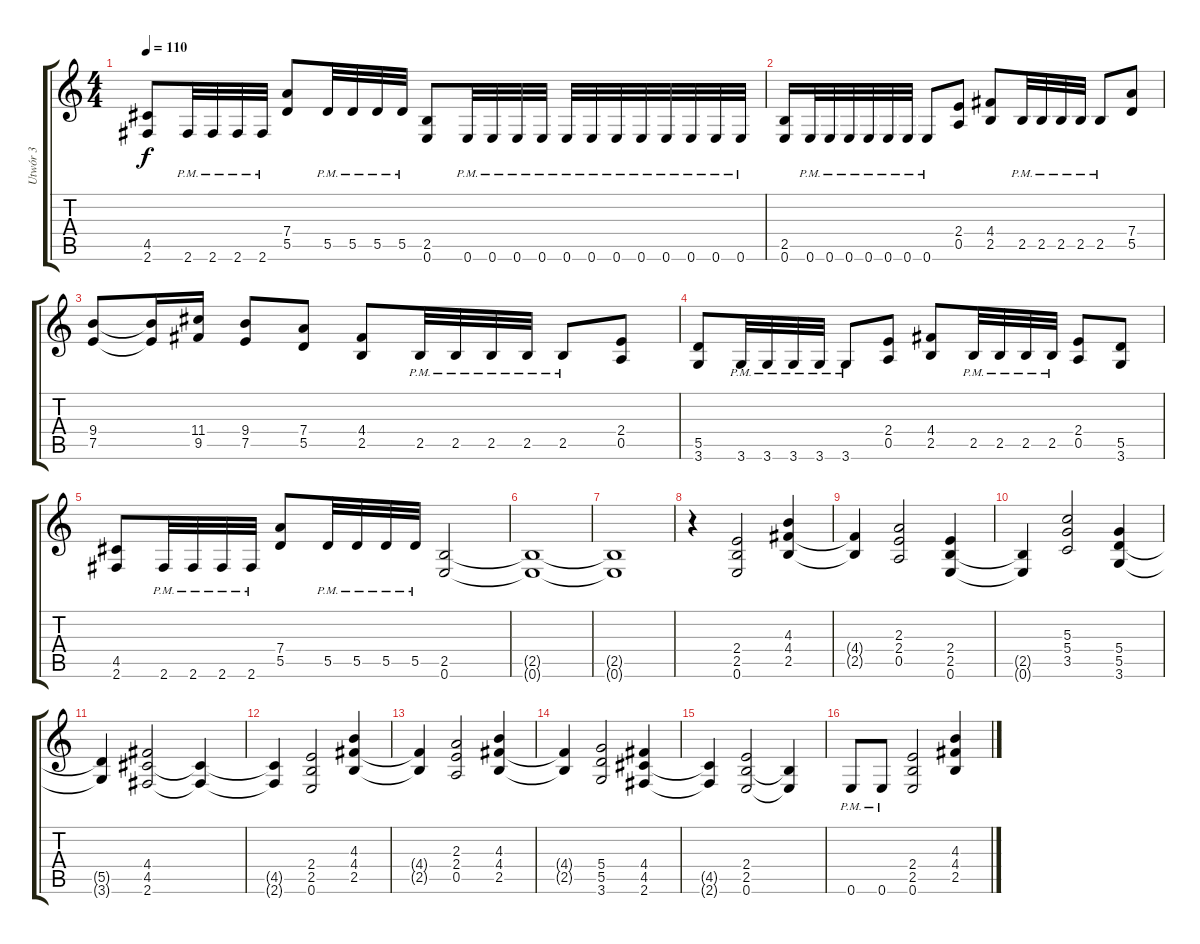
\track ("Utwór 3" "Utwór 3") {instrument acousticguitarsteel}
\staff {score tabs}
\tuning (E4 B3 G3 D3 A2 E2) {hide}
\ts (4 4)
\tempo 110
\clef g2
\ks c
(4.5 2.6).8{dy f} 2.6{pm}.32 2.6{pm}.32 2.6{pm}.32 2.6{pm}.32 (7.4 5.5).8 5.5{pm}.32 5.5{pm}.32 5.5{pm}.32 5.5{pm}.32 (2.5 0.6).8 0.6{pm}.32 0.6{pm}.32 0.6{pm}.32 0.6{pm}.32 0.6{pm}.32 0.6{pm}.32 0.6{pm}.32 0.6{pm}.32 0.6{pm}.32 0.6{pm}.32 0.6{pm}.32 0.6{pm}.32 |
(2.5 0.6).16 0.6{pm}.32 0.6{pm}.32 0.6{pm}.32 0.6{pm}.32 0.6{pm}.32 0.6{pm}.32 0.6{pm}.8 (2.4 0.5).8 (4.4 2.5).8 2.5{pm}.32 2.5{pm}.32 2.5{pm}.32 2.5{pm}.32 2.5{pm}.8 (7.4 5.5).8 |
(9.4 7.5).8 (9.4{t} 7.5{t}).16 (11.4 9.5).16 (9.4 7.5).8 (7.4 5.5).8 (4.4 2.5).8 2.5{pm}.32 2.5{pm}.32 2.5{pm}.32 2.5{pm}.32 2.5{pm}.8 (2.4 0.5).8 |
(5.5 3.6).8 3.6{pm}.32 3.6{pm}.32 3.6{pm}.32 3.6{pm}.32 3.6{pm}.8 (2.4 0.5).8 (4.4 2.5).8 2.5{pm}.32 2.5{pm}.32 2.5{pm}.32 2.5{pm}.32 (2.4 0.5).8 (5.5 3.6).8 |
(4.5 2.6).8 2.6{pm}.32 2.6{pm}.32 2.6{pm}.32 2.6{pm}.32 (7.4 5.5).8 5.5{pm}.32 5.5{pm}.32 5.5{pm}.32 5.5{pm}.32 (2.5 0.6).2 |
(2.5{t} 0.6{t}).1 |
(2.5{t} 0.6{t}).1 |
r.4{volume 13 instrument acousticguitarsteel} (2.4 2.5 0.6).2 (4.3 4.4 2.5).4 |
(4.4{t} 2.5{t}).4 (2.3 2.4 0.5).2 (2.4 2.5 0.6).4 |
(2.5{t} 0.6{t}).4 (5.3 5.4 3.5).2 (5.4 5.5 3.6).4 |
(5.5{t} 3.6{t}).4 (4.4 4.5 2.6).2 (4.5{t} 2.6{t}).4 |
(4.5{t} 2.6{t}).4 (2.4 2.5 0.6).2 (4.3 4.4 2.5).4 |
(4.4{t} 2.5{t}).4 (2.3 2.4 0.5).2 (4.3 4.4 2.5).4 |
(4.4{t} 2.5{t}).4 (5.4 5.5 3.6).2 (4.4 4.5 2.6).4 |
(4.5{t} 2.6{t}).4 (2.4 2.5 0.6).2 (2.5{t} 0.6{t}).4 |
0.6{pm}.8 0.6{pm}.8 (2.4 2.5 0.6).2 (4.3 4.4 2.5).4
